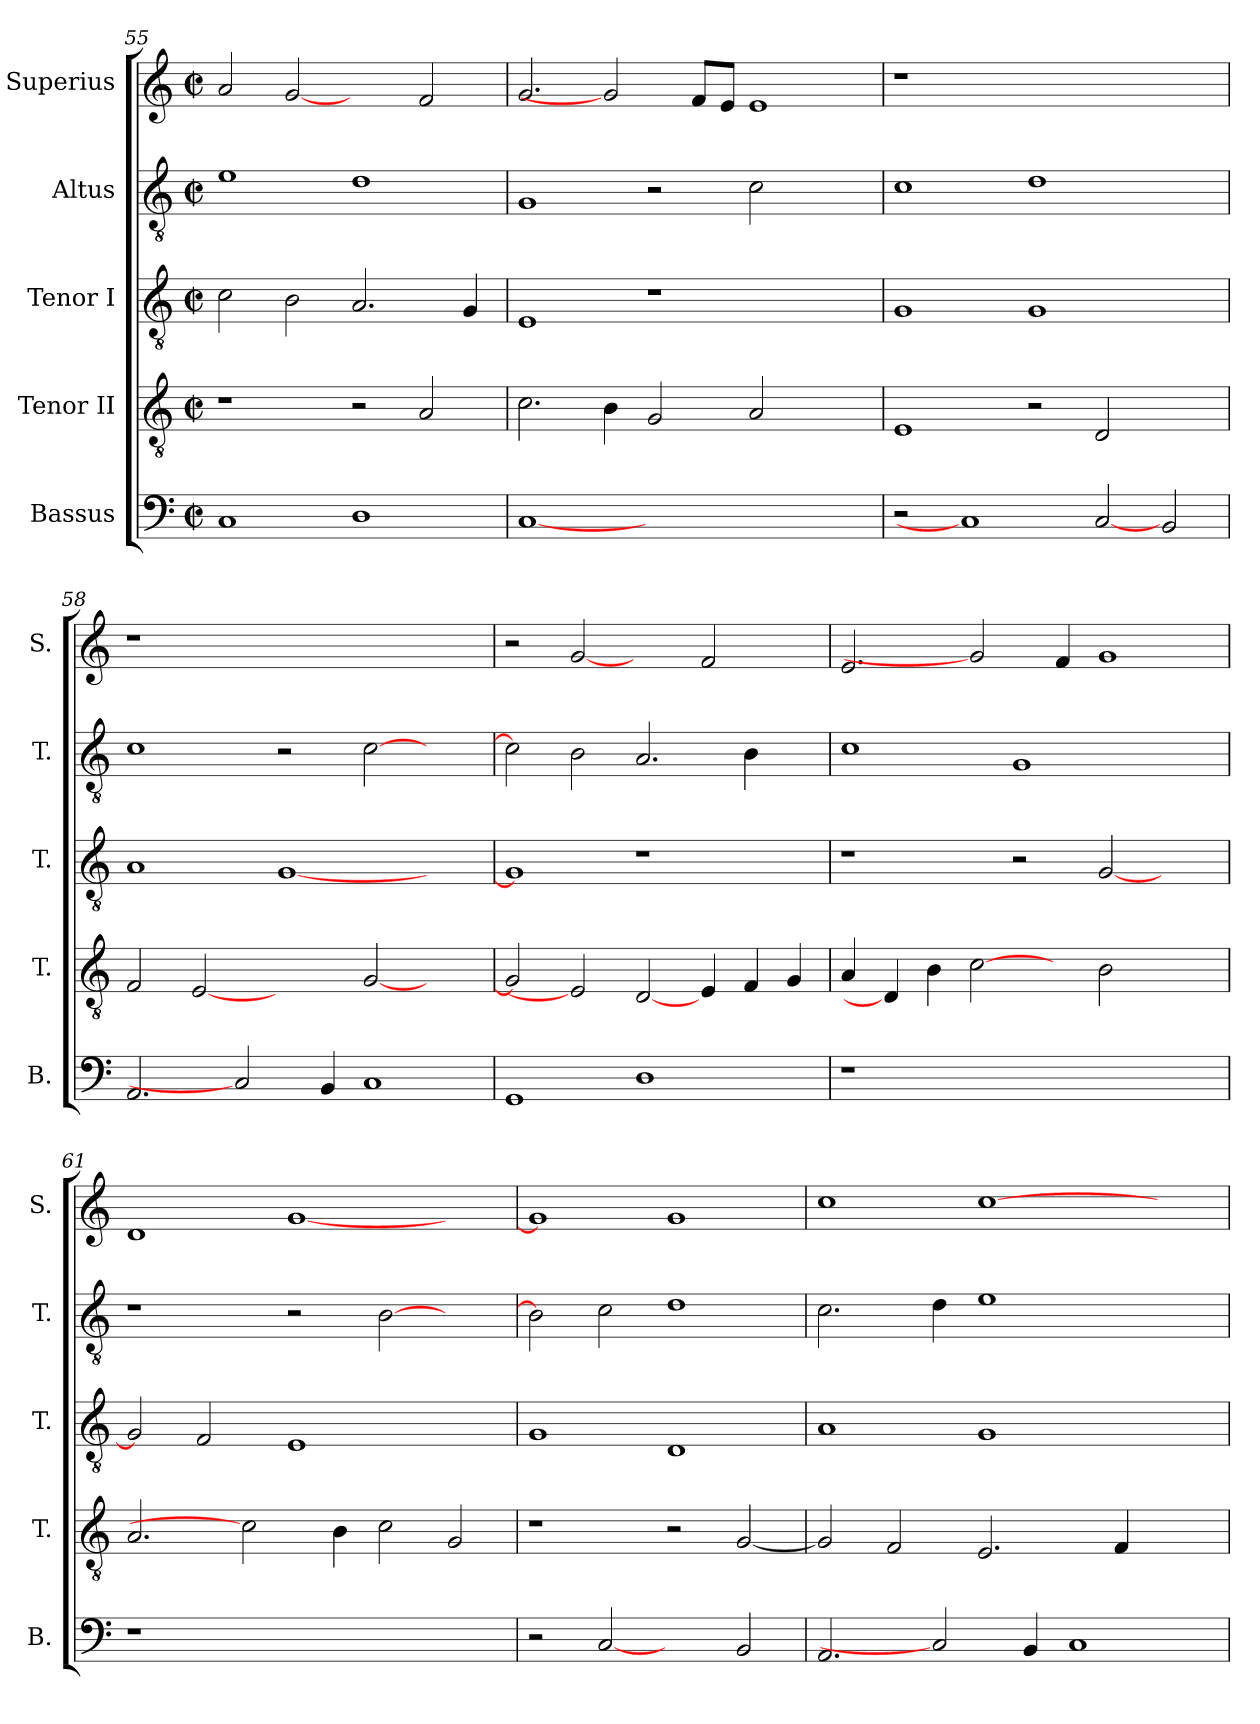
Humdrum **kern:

**kern	**kern	**kern	**kern	**kern
*part5	*part4	*part3	*part2	*part1
*staff5	*staff4	*staff3	*staff2	*staff1
*I"Bassus	*I"Tenor II	*I"Tenor I	*I"Altus	*I"Superius
*I'B.	*I'T.	*I'T.	*I'T.	*I'S.
*clefF4	*clefGv2	*clefGv2	*clefGv2	*clefG2
*	*ITrd7c12	*ITrd7c12	*ITrd7c12	*
*k[]	*k[]	*k[]	*k[]	*k[]
*C:	*C:	*C:	*C:	*C:
*M2/2	*M2/2	*M2/2	*M2/2	*M2/2
*met(c|)	*met(c|)	*met(c|)	*met(c|)	*met(c|)
=55	=55	=55	=55	=55
1Ci	1r	2Ci\	1Ei	2ai/
.	.	2BBi\	.	[2gi
1Di	2r	2.AAi/	1Di	2ryy
.	2AAi/	.	.	2fi/
.	.	4GGi/	.	.
=56	=56	=56	=56	=56
[1Ci	2.Ci\	1EEi	1GGi	2.gi/
.	4BBi\	.	.	2gi]
1.ryy	2GGi/	1r	2r	.
.	.	.	.	8fi/L
.	.	.	.	8ei/J
.	2AAi/	.	2Ci\	1ei
.	2ryy	2ryy	2ryy	.
!!LO:LB:g=z
=57	=57	=57	=57	=57
!	!	!	!	!LO:N:vis=1
2r	1EEi	1GGi	1Ci	1r
1Ci]	.	.	.	.
.	2r	1GGi	1Di	1.ryy
[2Ci	2DDi/	.	.	.
2BBi/	2ryy	2ryy	2ryy	.
=58	=58	=58	=58	=58
!	!	!	!	!LO:N:vis=1
2.AAi/	2FFi/	1AAi	1Ci	1r
.	[2EEi	.	.	.
2Ci]	.	.	.	.
.	2ryy	[<1GGi	2r	1.ryy
4BBi/	.	.	.	.
1Ci	[<2GGi/	.	[>2Ci\	.
.	2ryy	2ryy	2ryy	.
=59	=59	=59	=59	=59
1GGi	2GGi/]	1GGi]	2Ci\]	2r
.	2EEi]	.	2BBi\	[2gi
1Di	[2DDi/	1r	2.AAi/	2ryy
.	4EEi/	.	.	2fi/
.	4FFi/	.	4BBi\	.
4ryy	4GGi/	4ryy	4ryy	4ryy
=60	=60	=60	=60	=60
!LO:N:vis=1	!	!	!	!
1r	4AAi/	1r	1Ci	2.ei/
.	4DDi/]	.	.	.
.	4BBi\	.	.	.
.	[2Ci	.	.	2gi]
1.ryy	.	2r	1GGi	.
.	4ryy	.	.	4fi/
.	2BBi\	[<2GGi/	.	1gi
.	2ryy	2ryy	2ryy	.
=61	=61	=61	=61	=61
!LO:N:vis=1	!	!	!	!
1r	2.AAi/	2GGi/]	1r	1di
.	.	2FFi/	.	.
.	2Ci]	.	.	.
1.ryy	.	1EEi	2r	[<1gi
.	4BBi\	.	.	.
.	2Ci\	.	[>2BBi\	.
.	2GGi/	2ryy	2ryy	2ryy
!!LO:PB:g=z
=62	=62	=62	=62	=62
2r	1r	1GGi	2BBi\]	1gi]
[2Ci	.	.	2Ci\	.
2ryy	2r	1DDi	1Di	1gi
2BBi/	[<2GGi/	.	.	.
=63	=63	=63	=63	=63
2.AAi/	2GGi/]	1AAi	2.Ci\	1cci
.	2FFi/	.	.	.
2Ci]	.	.	4Di\	.
.	2.EEi/	1GGi	1Ei	[>1cci
4BBi/	.	.	.	.
1Ci	.	.	.	.
.	4FFi/	.	.	.
.	2ryy	2ryy	2ryy	2ryy
=	=	=	=	=
*-	*-	*-	*-	*-
